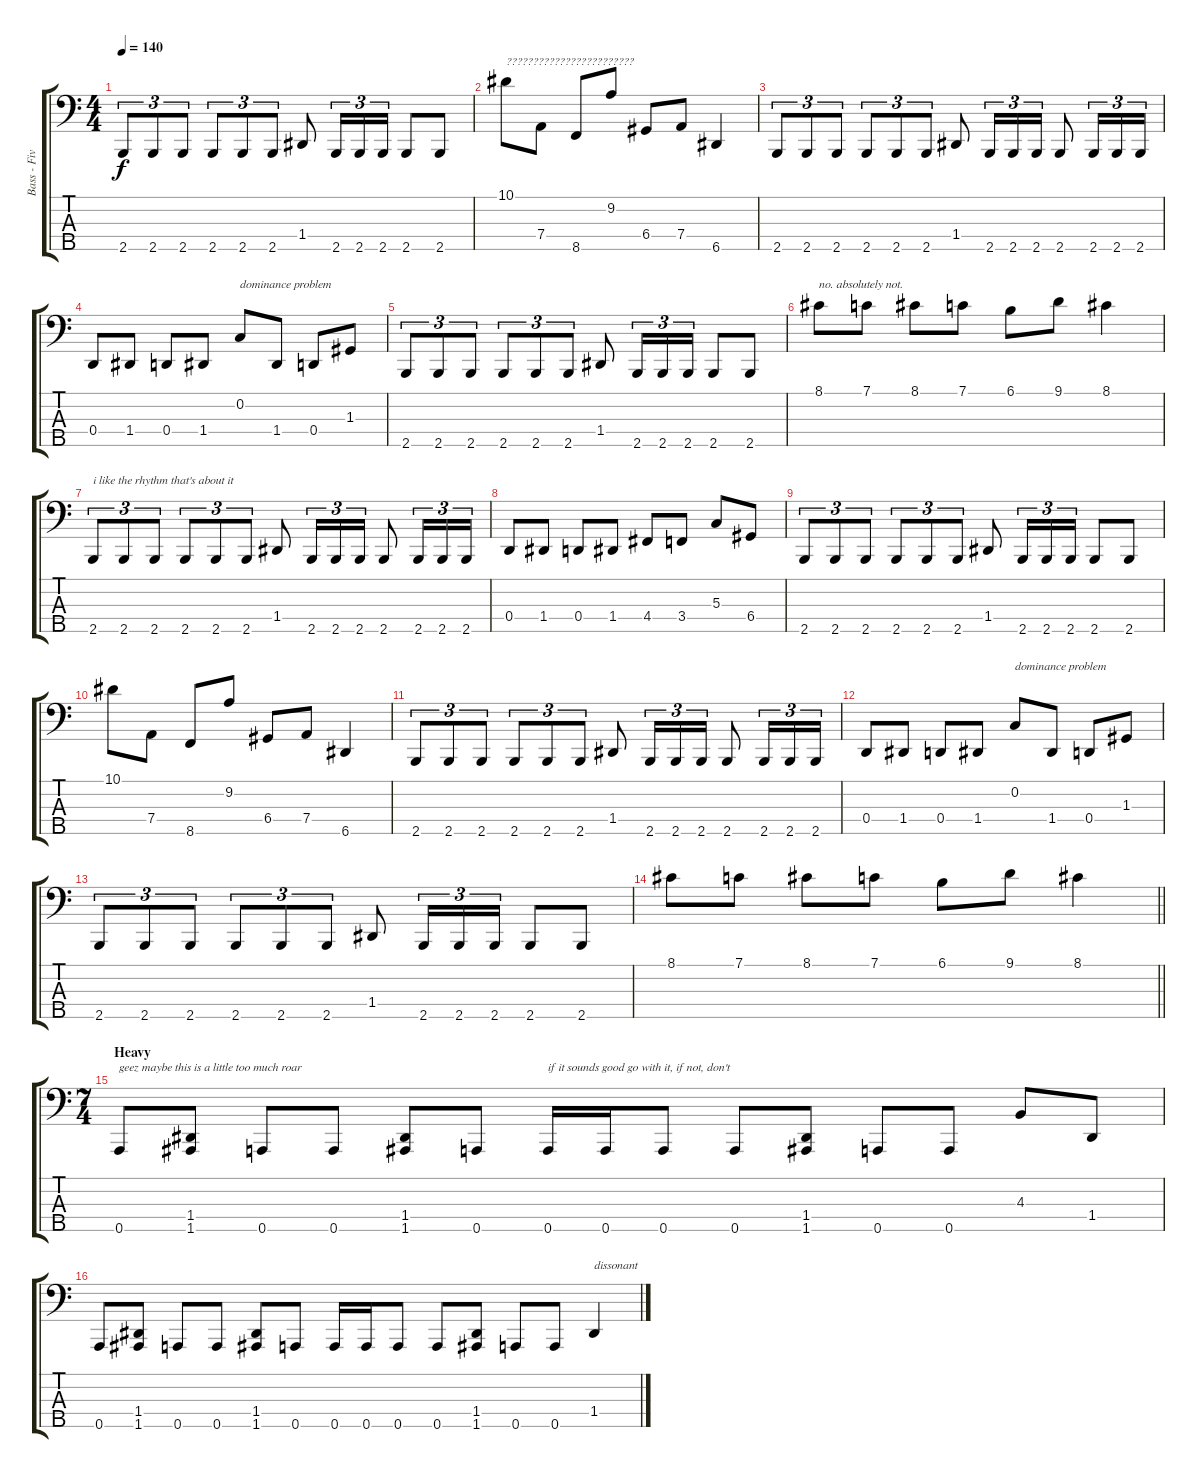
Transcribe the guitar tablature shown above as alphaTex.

\track ("Bass - Five String" "Bass - Fiv") {instrument electricbassfinger}
\staff {score tabs}
\tuning (F2 C2 G1 D1 A0) {hide}
\ts (4 4)
\tempo 140
\clef f4
\ks c
2.5.8{tu (3 2) dy f} 2.5.8{tu (3 2)} 2.5.8{tu (3 2)} 2.5.8{tu (3 2)} 2.5.8{tu (3 2)} 2.5.8{tu (3 2)} 1.4.8 2.5.16{tu (3 2)} 2.5.16{tu (3 2)} 2.5.16{tu (3 2)} 2.5.8 2.5.8 |
10.1.8{txt "????????????????????????"} 7.4.8 8.5.8 9.2.8 6.4.8 7.4.8 6.5.4 |
2.5.8{tu (3 2)} 2.5.8{tu (3 2)} 2.5.8{tu (3 2)} 2.5.8{tu (3 2)} 2.5.8{tu (3 2)} 2.5.8{tu (3 2)} 1.4.8 2.5.16{tu (3 2)} 2.5.16{tu (3 2)} 2.5.16{tu (3 2)} 2.5.8 2.5.16{tu (3 2)} 2.5.16{tu (3 2)} 2.5.16{tu (3 2)} |
0.4.8 1.4.8 0.4.8 1.4.8 0.2.8{txt "dominance problem"} 1.4.8 0.4.8 1.3.8 |
2.5.8{tu (3 2)} 2.5.8{tu (3 2)} 2.5.8{tu (3 2)} 2.5.8{tu (3 2)} 2.5.8{tu (3 2)} 2.5.8{tu (3 2)} 1.4.8 2.5.16{tu (3 2)} 2.5.16{tu (3 2)} 2.5.16{tu (3 2)} 2.5.8 2.5.8 |
8.1.8{txt "no. absolutely not."} 7.1.8 8.1.8 7.1.8 6.1.8 9.1.8 8.1.4 |
2.5.8{tu (3 2) txt "i like the rhythm that's about it"} 2.5.8{tu (3 2)} 2.5.8{tu (3 2)} 2.5.8{tu (3 2)} 2.5.8{tu (3 2)} 2.5.8{tu (3 2)} 1.4.8 2.5.16{tu (3 2)} 2.5.16{tu (3 2)} 2.5.16{tu (3 2)} 2.5.8 2.5.16{tu (3 2)} 2.5.16{tu (3 2)} 2.5.16{tu (3 2)} |
0.4.8 1.4.8 0.4.8 1.4.8 4.4.8 3.4.8 5.3.8 6.4.8 |
2.5.8{tu (3 2)} 2.5.8{tu (3 2)} 2.5.8{tu (3 2)} 2.5.8{tu (3 2)} 2.5.8{tu (3 2)} 2.5.8{tu (3 2)} 1.4.8 2.5.16{tu (3 2)} 2.5.16{tu (3 2)} 2.5.16{tu (3 2)} 2.5.8 2.5.8 |
10.1.8 7.4.8 8.5.8 9.2.8 6.4.8 7.4.8 6.5.4 |
2.5.8{tu (3 2)} 2.5.8{tu (3 2)} 2.5.8{tu (3 2)} 2.5.8{tu (3 2)} 2.5.8{tu (3 2)} 2.5.8{tu (3 2)} 1.4.8 2.5.16{tu (3 2)} 2.5.16{tu (3 2)} 2.5.16{tu (3 2)} 2.5.8 2.5.16{tu (3 2)} 2.5.16{tu (3 2)} 2.5.16{tu (3 2)} |
0.4.8 1.4.8 0.4.8 1.4.8 0.2.8{txt "dominance problem"} 1.4.8 0.4.8 1.3.8 |
2.5.8{tu (3 2)} 2.5.8{tu (3 2)} 2.5.8{tu (3 2)} 2.5.8{tu (3 2)} 2.5.8{tu (3 2)} 2.5.8{tu (3 2)} 1.4.8 2.5.16{tu (3 2)} 2.5.16{tu (3 2)} 2.5.16{tu (3 2)} 2.5.8 2.5.8 |
\barLineRight lightlight
8.1.8 7.1.8 8.1.8 7.1.8 6.1.8 9.1.8 8.1.4 |
\ts (7 4)
\section ("" "Heavy")
0.5.8{txt "geez maybe this is a little too much roar"} (1.4 1.5).8 0.5.8 0.5.8 (1.4 1.5).8 0.5.8 0.5.16{txt "if it sounds good go with it, if not, don't"} 0.5.16 0.5.8 0.5.8 (1.4 1.5).8 0.5.8 0.5.8 4.3.8 1.4.8 |
0.5.8 (1.4 1.5).8 0.5.8 0.5.8 (1.4 1.5).8 0.5.8 0.5.16 0.5.16 0.5.8 0.5.8 (1.4 1.5).8 0.5.8 0.5.8 1.4.4{txt "dissonant"}
